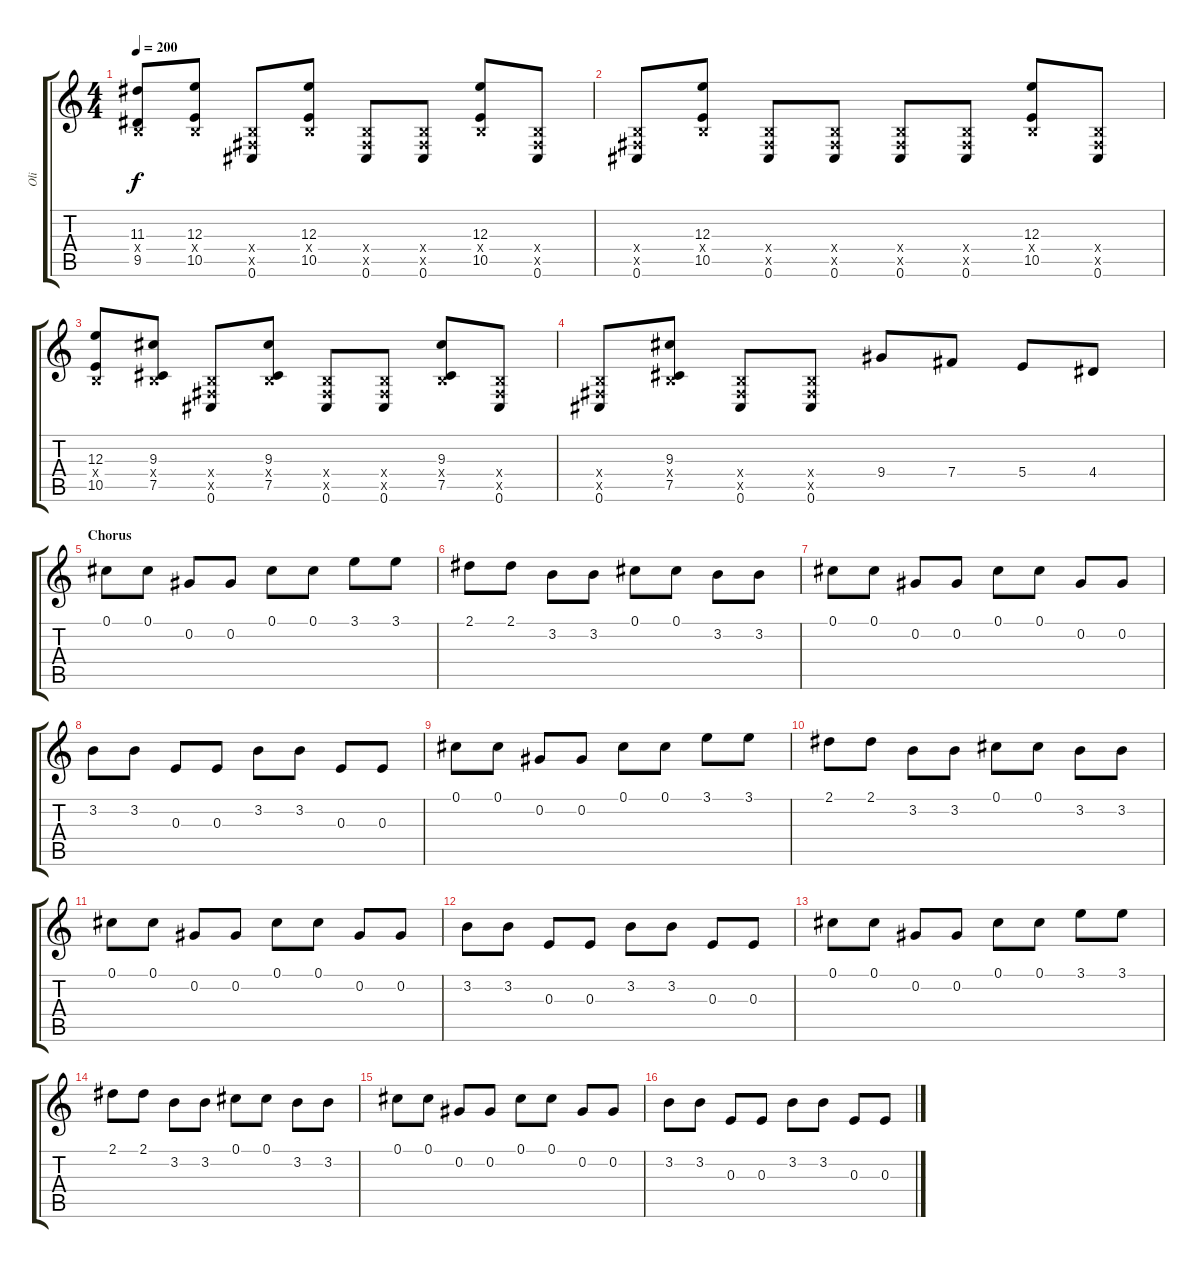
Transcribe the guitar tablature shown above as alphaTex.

\track ("Oli" "Oli") {instrument acousticguitarsteel}
\staff {score tabs}
\tuning (Db4 Ab3 E3 B2 Gb2 Db2) {hide}
\ts (4 4)
\tempo 200
\clef g2
\ks c
(11.3 0.4{x} 9.5).8{dy f} (12.3 0.4{x} 10.5).8 (0.4{x} 0.5{x} 0.6).8 (12.3 0.4{x} 10.5).8 (0.4{x} 0.5{x} 0.6).8 (0.4{x} 0.5{x} 0.6).8 (12.3 0.4{x} 10.5).8 (0.4{x} 0.5{x} 0.6).8 |
(0.4{x} 0.5{x} 0.6).8 (12.3 0.4{x} 10.5).8 (0.4{x} 0.5{x} 0.6).8 (0.4{x} 0.5{x} 0.6).8 (0.4{x} 0.5{x} 0.6).8 (0.4{x} 0.5{x} 0.6).8 (12.3 0.4{x} 10.5).8 (0.4{x} 0.5{x} 0.6).8 |
(12.3 0.4{x} 10.5).8 (9.3 0.4{x} 7.5).8 (0.4{x} 0.5{x} 0.6).8 (9.3 0.4{x} 7.5).8 (0.4{x} 0.5{x} 0.6).8 (0.4{x} 0.5{x} 0.6).8 (9.3 0.4{x} 7.5).8 (0.4{x} 0.5{x} 0.6).8 |
(0.4{x} 0.5{x} 0.6).8 (9.3 0.4{x} 7.5).8 (0.4{x} 0.5{x} 0.6).8 (0.4{x} 0.5{x} 0.6).8 9.4.8 7.4.8 5.4.8 4.4.8 |
\section ("" "Chorus")
0.1.8 0.1.8 0.2.8 0.2.8 0.1.8 0.1.8 3.1.8 3.1.8 |
2.1.8 2.1.8 3.2.8 3.2.8 0.1.8 0.1.8 3.2.8 3.2.8 |
0.1.8 0.1.8 0.2.8 0.2.8 0.1.8 0.1.8 0.2.8 0.2.8 |
3.2.8 3.2.8 0.3.8 0.3.8 3.2.8 3.2.8 0.3.8 0.3.8 |
0.1.8 0.1.8 0.2.8 0.2.8 0.1.8 0.1.8 3.1.8 3.1.8 |
2.1.8 2.1.8 3.2.8 3.2.8 0.1.8 0.1.8 3.2.8 3.2.8 |
0.1.8 0.1.8 0.2.8 0.2.8 0.1.8 0.1.8 0.2.8 0.2.8 |
3.2.8 3.2.8 0.3.8 0.3.8 3.2.8 3.2.8 0.3.8 0.3.8 |
0.1.8 0.1.8 0.2.8 0.2.8 0.1.8 0.1.8 3.1.8 3.1.8 |
2.1.8 2.1.8 3.2.8 3.2.8 0.1.8 0.1.8 3.2.8 3.2.8 |
0.1.8 0.1.8 0.2.8 0.2.8 0.1.8 0.1.8 0.2.8 0.2.8 |
3.2.8 3.2.8 0.3.8 0.3.8 3.2.8 3.2.8 0.3.8 0.3.8
